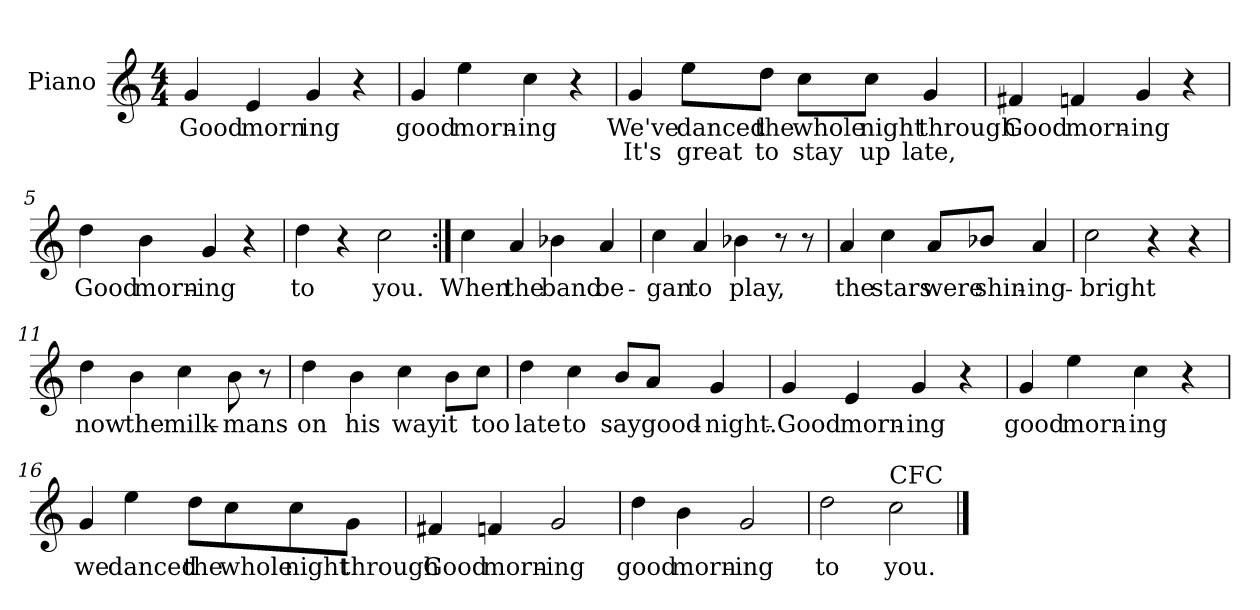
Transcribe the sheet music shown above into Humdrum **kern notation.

**kern	**text	**text
*part1	*part1	*part1
*staff1	*staff1	*staff1
*I"Piano	*	*
*I'Pno	*	*
*clefG2	*	*
*k[]	*	*
*C:	*	*
*M4/4	*	*
=1	=1	=1
4g/	Good	.
4e/	morn	.
4g/	-ing	.
4r	.	.
=2	=2	=2
4g/	good	.
4ee\	morn-	.
4cc\	-ing	.
4r	.	.
=3	=3	=3
4g/	We've	It's
8ee\L	danced	great
8dd\J	the	to
8cc\L	whole	stay
8cc\J	night	up
4g/	through	late,
!!LO:LB:g=z
=4	=4	=4
4f#X/	Good	.
4fn/	morn-	.
4g/	-ing	.
4r	.	.
=5	=5	=5
4dd\	Good	.
4b\	morn-	.
4g/	-ing	.
4r	.	.
=6	=6	=6
4dd\	to	.
4r	.	.
2cc\	you.	.
=7:|!	=7:|!	=7:|!
4cc\	When	.
4a/	the	.
4b-X\	band	.
4a/	be-	.
!!LO:LB:g=z
=8	=8	=8
4cc\	-gan	.
4a/	to	.
4b-X\	play,	.
8r	.	.
8r	.	.
=9	=9	=9
4a/	the	.
4cc\	stars	.
8a/L	were	.
8b-X/J	shin-	.
4a/	-ing-	.
=10	=10	=10
2cc\	bright	.
4r	.	.
4r	.	.
=11	=11	=11
4dd\	now	.
4b\	the	.
4cc\	milk-	.
8b\	mans	.
8r	.	.
!!LO:LB:g=z
=12	=12	=12
4dd\	on	.
4b\	his	.
4cc\	way	.
8b\L	it	.
8cc\J	too	.
=13	=13	=13
4dd\	late	.
4cc\	to	.
8b/L	say	.
8a/J	good-	.
4g/	-night.-	.
=14	=14	=14
4g/	Good	.
4e/	morn-	.
4g/	-ing	.
4r	.	.
=15	=15	=15
4g/	good	.
4ee\	morn-	.
4cc\	-ing	.
4r	.	.
!!LO:LB:g=z
=16	=16	=16
4g/	we	.
4ee\	danced	.
8dd\L	the	.
8cc\	whole	.
8cc\	night	.
8g\J	through	.
=17	=17	=17
4f#X/	Good	.
4fn/	morn-	.
2g/	-ing	.
=18	=18	=18
4dd\	good	.
4b\	morn-	.
2g/	-ing	.
=19	=19	=19
2dd\	to	.
!LO:TX:a:t=CFC	!	!
2cc\	you.	.
==	==	==
*-	*-	*-
